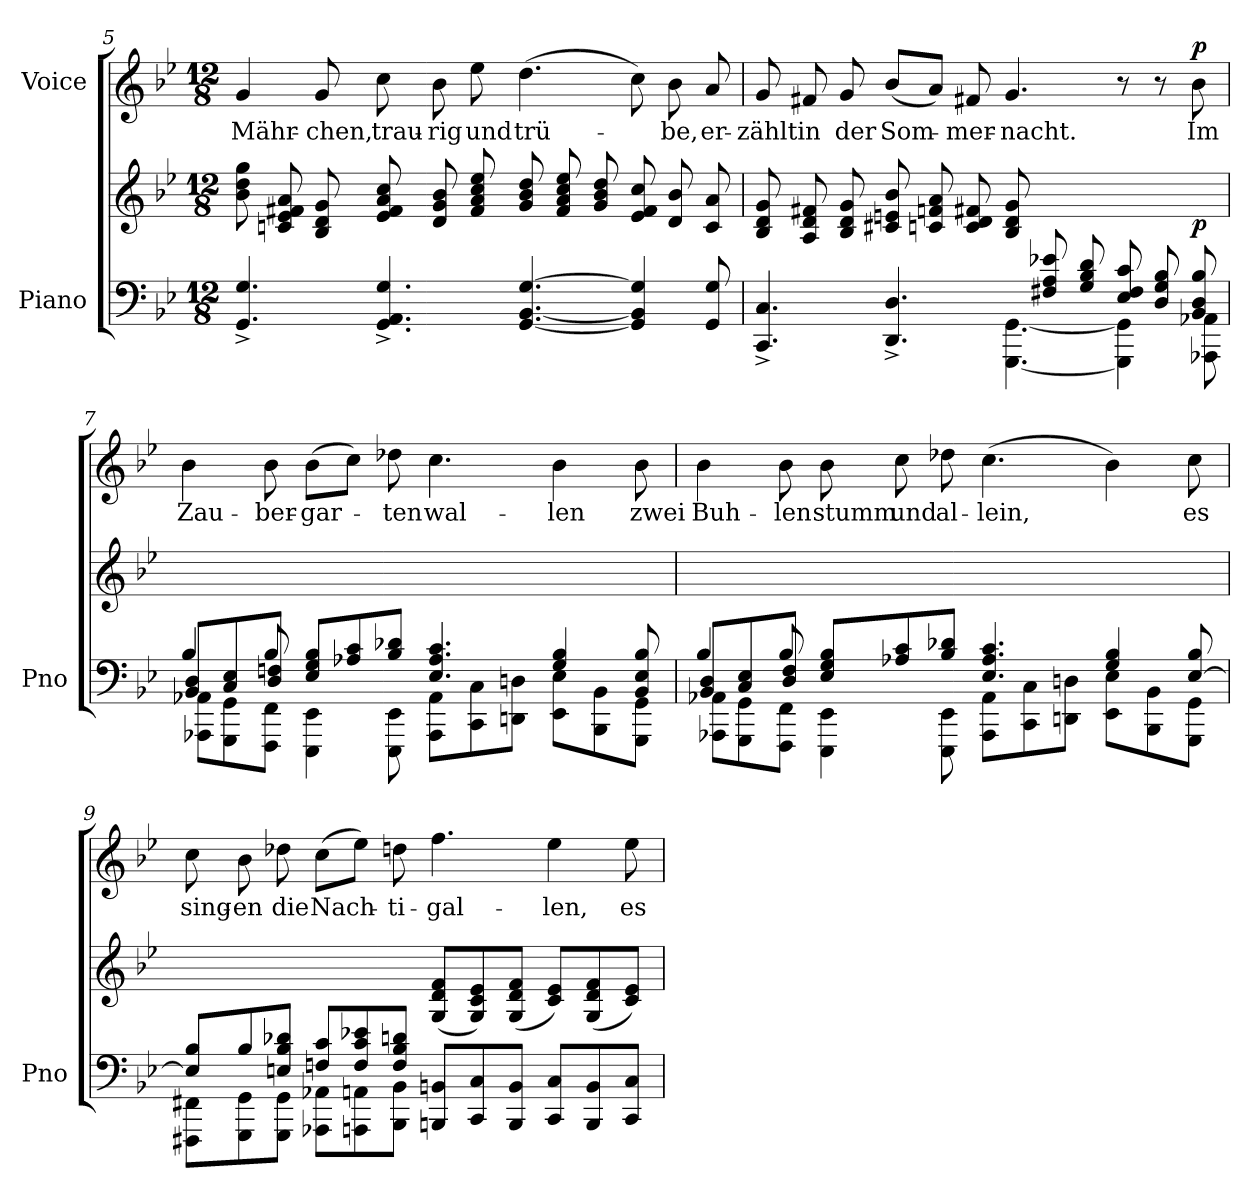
**kern	**kern	**dynam	**kern	**text	**dynam
*part2	*part2	*part2	*part1	*part1	*part1
*staff3	*staff2	*staff2/3	*staff1	*staff1	*staff1
*I"Piano	*	*	*I"Voice	*	*
*I'Pno	*	*	*	*	*
*clefF4	*clefG2	*	*clefG2	*	*
*k[b-e-]	*k[b-e-]	*	*k[b-e-]	*	*
*M12/8	*M12/8	*	*M12/8	*	*
=5	=5	=5	=5	=5	=5
!	!	!	!	!LO:LY:b	!
4.GG/^ 4.G/^	8b-\ 8dd\ 8gg\	.	4g/	Mähr-	.
.	8cn/ 8e-/ 8f#X/ 8a/	.	.	.	.
!	!	!	!	!LO:LY:b	!
.	8B-/ 8d/ 8g/	.	8g/	-chen,	.
!	!	!	!	!LO:LY:b	!
4.GG/^ 4.AA/^ 4.G/^	8e-/ 8f#/ 8a/ 8cc/	.	8cc\	trau-	.
!	!	!	!	!LO:LY:b	!
.	8d/ 8g/ 8b-/	.	8b-\	-rig	.
!	!	!	!	!LO:LY:b	!
.	8f#/ 8a/ 8cc/ 8ee-/	.	8ee-\	und	.
!	!	!	!	!LO:LY:b	!
[4.GG/ [4.BB-/ [4.G/	8g/ 8b-/ 8dd/	.	(>4.dd\	trü-	.
.	8f#/ 8a/ 8cc/ 8ee-/	.	.	.	.
.	8g/ 8b-/ 8dd/	.	.	.	.
4GG/] 4BB-/] 4G/]	8e-/ 8f#/ 8cc/	.	8cc\)	.	.
!	!	!	!	!LO:LY:b	!
.	8d/ 8b-/	.	8b-\	-be,	.
!	!	!	!	!LO:LY:b	!
8GG/ 8G/	8c/ 8a/	.	8a/	er-	.
!!LO:LB:g=z
=6	=6	=6	=6	=6	=6
*^	*	*	*	*	*
!	!	!	!	!	!LO:LY:b	!
2..ryy	4.CC/^ 4.C/^	8B-/ 8d/ 8g/	.	8g/	-zählt	.
!	!	!	!	!	!LO:LY:b	!
.	.	8A/ 8d/ 8f#X/	.	8f#X/	in	.
!	!	!	!	!	!LO:LY:b	!
.	.	8B-/ 8d/ 8g/	.	8g/	der	.
!	!	!	!	!	!LO:LY:b	!
.	4.DD/^ 4.D/^	8c#X/ 8en/ 8b-/	.	(<8b-/L	Som-	.
.	.	8cn/ 8fn/ 8a/	.	8a/J)	.	.
!	!	!	!	!	!LO:LY:b	!
.	.	8c/ 8d/ 8f#X/	.	8f#X/	-mer-	.
!	!	!	!	!	!LO:LY:b	!
.	[4.GGG\ [4.GG\	8B-/ 8d/ 8g/	.	4.g/	-nacht.	.
8F#X/ 8A/ 8e-X/	.	2ryy	.	.	.	.
8G/ 8B-/ 8d/	.	.	.	.	.	.
8E-/ 8F#/ 8c/	4GGG\] 4GG\]	.	.	8r	.	.
8D/ 8G/ 8B-/	.	.	.	8r	.	.
!	!	!	!LO:DY:b	!	!LO:LY:b	!LO:DY:a
8BB-/ 8D/ 8B-/	8AAA-X\ 8AA-X\	8ryy	p	8b-\	Im	p
=7	=7	=7	=7	=7	=7	=7
*	*^	*	*	*	*	*
!	!	!	!	!	!	!LO:LY:b	!
4B-/	8BB-/ 8D/L	8AAA-X\ 8AA-X\L	4.ryy	.	4b-\	Zau-	.
.	8C/ 8E-/	8GGG\ 8GG\	.	.	.	.	.
!	!	!	!	!	!	!LO:LY:b	!
8B-/	8D/ 8Fn/J	8FFF\ 8FF\J	.	.	8b-\	-ber-	.
!	!	!	!	!	!	!LO:LY:b	!
8E-/ 8G/ 8B-/L	1ryy	4EEE-\ 4EE-\	4reyy	.	(>8b-\L	-gar-	.
8A-X/ 8c/	.	.	.	.	8cc\J)	.	.
!	!	!	!	!	!	!LO:LY:b	!
8B-/ 8d-X/J	.	8EEE-\ 8EE-\	8ryy	.	8dd-X\	-ten	.
!	!	!	!	!	!	!LO:LY:b	!
4.E-/ 4.A-/ 4.c/	.	8AAA-\ 8AA-\L	4reeeyy	.	4.cc\	wal-	.
.	.	8CC\ 8C\	.	.	.	.	.
.	.	8DDn\ 8Dn\J	8rffyy	.	.	.	.
!	!	!	!	!	!	!LO:LY:b	!
4G/ 4B-/	.	8EE-\ 8E-\L	4reeeyy	.	4b-\	-len	.
.	.	8BBB-\ 8BB-\	.	.	.	.	.
!	!	!	!	!	!	!LO:LY:b	!
8BB-/ 8E-/ 8B-/	8ryy	8GGG\ 8GG\J	8reeeyy	.	8b-\	zwei	.
=8	=8	=8	=8	=8	=8	=8	=8
!	!	!	!	!	!	!LO:LY:b	!
4B-/	8BB-/ 8D/L	8AAA-X\ 8AA-X\L	4.ryy	.	4b-\	Buh-	.
.	8C/ 8E-/	8GGG\ 8GG\	.	.	.	.	.
!	!	!	!	!	!	!LO:LY:b	!
8B-/	8D/ 8F/J	8FFF\ 8FF\J	.	.	8b-\	-len	.
!	!	!	!	!	!	!LO:LY:b	!
8E-/ 8G/ 8B-/L	1ryy	4EEE-\ 4EE-\	4reyy	.	8b-\	stumm	.
!	!	!	!	!	!	!LO:LY:b	!
8A-X/ 8c/	.	.	.	.	8cc\	und	.
!	!	!	!	!	!	!LO:LY:b	!
8B-/ 8d-X/J	.	8EEE-\ 8EE-\	8ryy	.	8dd-X\	al-	.
!	!	!	!	!	!	!LO:LY:b	!
4.E-/ 4.A-/ 4.c/	.	8AAA-\ 8AA-\L	4reeeyy	.	(>4.cc\	-lein,	.
.	.	8CC\ 8C\	.	.	.	.	.
.	.	8DDn\ 8Dn\J	8rffyy	.	.	.	.
4G/ 4B-/	.	8EE-\ 8E-\L	4reeeyy	.	4b-\)	.	.
.	.	8BBB-\ 8BB-\	.	.	.	.	.
!	!	!	!	!	!	!LO:LY:b	!
[8E-/ 8B-/	8ryy	8GGG\ 8GG\J	8rcccyy	.	8cc\	es	.
!!LO:PB:g=z
=9	=9	=9	=9	=9	=9	=9	=9
!	!	!	!	!	!	!LO:LY:b	!
*	*v	*v	*	*	*	*	*
8E-/] 8B-/L	8FFF#X\ 8FF#X\L	2.ryy	.	8cc\	sing-	.
!	!	!	!	!	!LO:LY:b	!
8B-/	8GGG\ 8GG\	.	.	8b-\	-en	.
!	!	!	!	!	!LO:LY:b	!
8En/ 8B-/ 8d-X/J	8GGG\ 8GG\J	.	.	8dd-X\	die	.
!	!	!	!	!	!LO:LY:b	!
8Fn/ 8c/L	8AAA-X\ 8AA-X\L	.	.	(>8cc\L	Nach-	.
8F/ 8c/ 8e-X/	8AAAn\ 8AAn\	.	.	8ee-\J)	.	.
!	!	!	!	!	!LO:LY:b	!
8F/ 8B-/ 8dn/J	8BBB-\ 8BB-\J	.	.	8ddn\	-ti-	.
!	!	!	!	!	!LO:LY:b	!
2.ryy	8BBBn/ 8BBn/L	(>8G/ 8d/ 8f/L	.	4.ff\	-gal-	.
.	8CC/ 8C/	8G/ 8c/ 8e-/)	.	.	.	.
.	8BBB/ 8BB/J	(>8G/ 8d/ 8f/J	.	.	.	.
!	!	!	!	!	!LO:LY:b	!
.	8CC/ 8C/L	8c/ 8e-/L)	.	4ee-\	-len,	.
.	8BBB/ 8BB/	(>8G/ 8d/ 8f/	.	.	.	.
!	!	!	!	!	!LO:LY:b	!
.	8CC/ 8C/J	8c/ 8e-/J)	.	8ee-\	es	.
*v	*v	*	*	*	*	*
=	=	=	=	=	=
*-	*-	*-	*-	*-	*-
